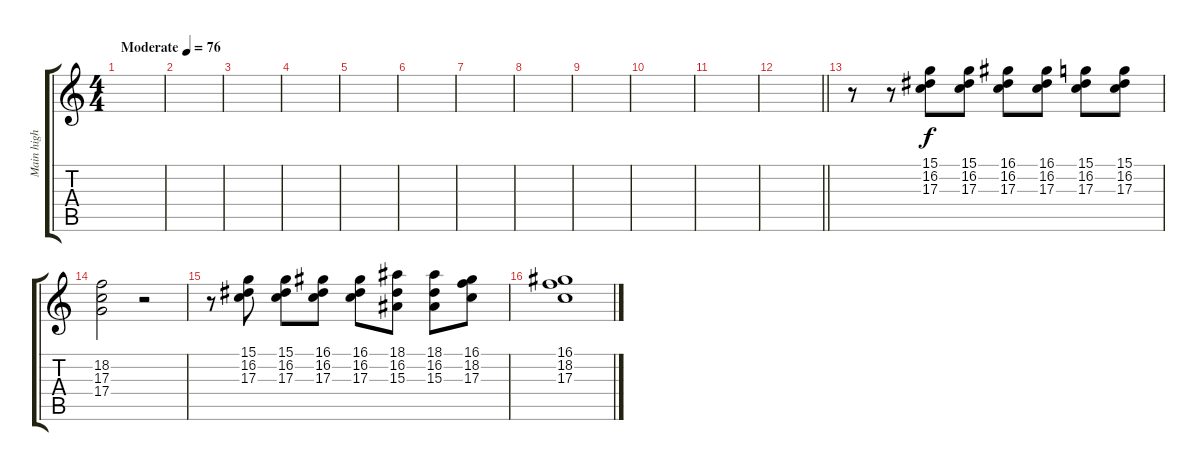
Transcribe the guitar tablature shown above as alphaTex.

\track ("Main high strings melody" "Main high ") {instrument stringensemble1}
\staff {score tabs}
\tuning (E4 B3 G3 D3 A2 E2) {hide}
\ts (4 4)
\tempo (76 "Moderate")
\clef g2
\ks c
|
|
|
|
|
|
|
|
|
|
|
\barLineRight lightlight
|
r.8 r.8 (15.1 16.2 17.3).8 (15.1 16.2 17.3).8 (16.1 16.2 17.3).8 (16.1 16.2 17.3).8 (15.1 16.2 17.3).8 (15.1 16.2 17.3).8 |
(18.2 17.3 17.4).2 r.2 |
r.8 (15.1 16.2 17.3).8 (15.1 16.2 17.3).8 (16.1 16.2 17.3).8 (16.1 16.2 17.3).8 (18.1 16.2 15.3).8 (18.1 16.2 15.3).8 (16.1 18.2 17.3).8 |
(16.1 18.2 17.3).1
